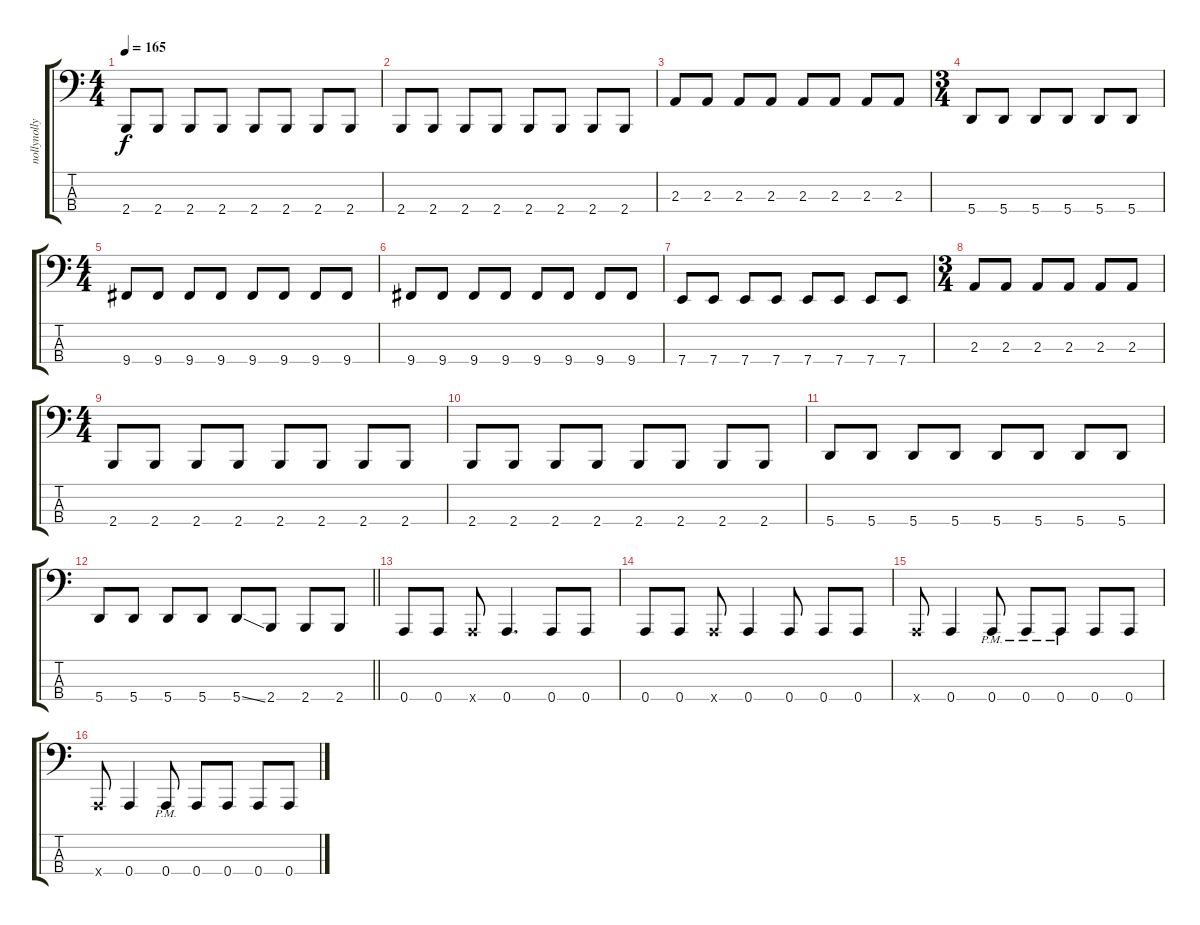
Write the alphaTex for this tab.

\track ("nollynollynollynollynollynolly" "nollynolly") {instrument electricbasspick}
\staff {score tabs}
\tuning (F2 C2 G1 A0) {hide}
\ts (4 4)
\tempo 165
\clef f4
\ks c
2.4.8{dy f} 2.4.8 2.4.8 2.4.8 2.4.8 2.4.8 2.4.8 2.4.8 |
2.4.8 2.4.8 2.4.8 2.4.8 2.4.8 2.4.8 2.4.8 2.4.8 |
2.3.8 2.3.8 2.3.8 2.3.8 2.3.8 2.3.8 2.3.8 2.3.8 |
\ts (3 4)
5.4.8 5.4.8 5.4.8 5.4.8 5.4.8 5.4.8 |
\ts (4 4)
9.4.8 9.4.8 9.4.8 9.4.8 9.4.8 9.4.8 9.4.8 9.4.8 |
9.4.8 9.4.8 9.4.8 9.4.8 9.4.8 9.4.8 9.4.8 9.4.8 |
7.4.8 7.4.8 7.4.8 7.4.8 7.4.8 7.4.8 7.4.8 7.4.8 |
\ts (3 4)
2.3.8 2.3.8 2.3.8 2.3.8 2.3.8 2.3.8 |
\ts (4 4)
2.4.8 2.4.8 2.4.8 2.4.8 2.4.8 2.4.8 2.4.8 2.4.8 |
2.4.8 2.4.8 2.4.8 2.4.8 2.4.8 2.4.8 2.4.8 2.4.8 |
5.4.8 5.4.8 5.4.8 5.4.8 5.4.8 5.4.8 5.4.8 5.4.8 |
\barLineRight lightlight
5.4.8 5.4.8 5.4.8 5.4.8 5.4{ss}.8 2.4.8 2.4.8 2.4.8 |
\section ("" "")
0.4.8 0.4.8 0.4{x}.8 0.4.4{d} 0.4.8 0.4.8 |
0.4.8 0.4.8 0.4{x}.8 0.4.4 0.4.8 0.4.8 0.4.8 |
0.4{x}.8 0.4.4 0.4{pm}.8 0.4{pm}.8 0.4{pm}.8 0.4.8 0.4.8 |
0.4{x}.8 0.4.4 0.4{pm}.8 0.4.8 0.4.8 0.4.8 0.4.8
